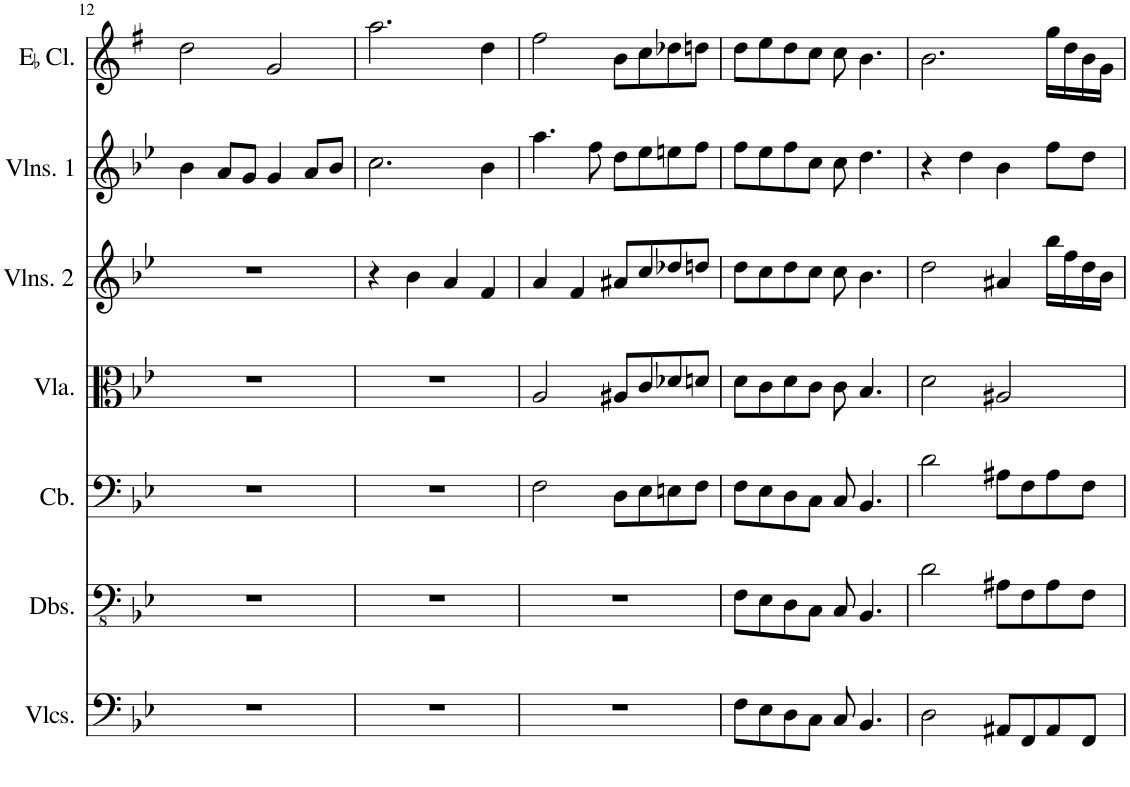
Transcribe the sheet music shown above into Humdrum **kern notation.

**kern	**kern	**kern	**kern	**kern	**kern	**kern
*part7	*part6	*part5	*part4	*part3	*part2	*part1
*staff7	*staff6	*staff5	*staff4	*staff3	*staff2	*staff1
*I"Violoncellos	*I"Double Basses	*I"Contrabass	*I"Viola	*I"Violins 2	*I"Violins 1	*I"EaccidentalFlat Clarinet
*I'Vlcs.	*I'Dbs.	*I'Cb.	*I'Vla.	*I'Vlns. 2	*I'Vlns. 1	*I'EaccidentalFlat Cl.
!!LO:PB:g=z
*clefF4	*clefFv4	*clefF4	*clefC3	*clefG2	*clefG2	*clefG2
*	*	*Trd7c12	*	*	*	*Trd-2c-3
*k[b-e-]	*k[b-e-]	*k[b-e-]	*k[b-e-]	*k[b-e-]	*k[b-e-]	*k[f#]
=12	=12	=12	=12	=12	=12	=12
1r	1r	1r	1r	1r	4b-\	2dd\
.	.	.	.	.	8a/L	.
.	.	.	.	.	8g/J	.
.	.	.	.	.	4g/	2g/
.	.	.	.	.	8a/L	.
.	.	.	.	.	8b-/J	.
=13	=13	=13	=13	=13	=13	=13
1r	1r	1r	1r	4r	2.cc\	2.aa\
.	.	.	.	4b-\	.	.
.	.	.	.	4a/	.	.
.	.	.	.	4f/	4b-\	4dd\
=14	=14	=14	=14	=14	=14	=14
1r	1r	2F\	2A/	4a/	4.aa\	2ff#\
.	.	.	.	4f/	.	.
.	.	.	.	.	8ff\	.
.	.	8D\L	8A#X/L	8a#X/L	8dd\L	8b\L
.	.	8E-\	8c/	8cc/	8ee-\	8cc\
.	.	8En\	8d-X/	8dd-X/	8een\	8dd-X\
.	.	8F\J	8dn/J	8ddn/J	8ff\J	8ddn\J
=15	=15	=15	=15	=15	=15	=15
8F\L	8FF\L	8F\L	8d\L	8dd\L	8ff\L	8dd\L
8E-\	8EE-\	8E-\	8c\	8cc\	8ee-\	8ee\
8D\	8DD\	8D\	8d\	8dd\	8ff\	8dd\
8C\J	8CC\J	8C\J	8c\J	8cc\J	8cc\J	8cc\J
8C/	8CC/	8C/	8c\	8cc\	8cc\	8cc\
4.BB-/	4.BBB-/	4.BB-/	4.B-/	4.b-\	4.dd\	4.b\
=16	=16	=16	=16	=16	=16	=16
2D\	2D\	2d\	2d\	2dd\	4r	2.b\
.	.	.	.	.	4dd\	.
8AA#X/L	8AA#X\L	8A#X\L	2A#X/	4a#X/	4b-\	.
8FF/	8FF\	8F\	.	.	.	.
8AA#/	8AA#\	8A#\	.	16bb-\LL	8ff\L	16gg\LL
.	.	.	.	16ff\	.	16dd\
8FF/J	8FF\J	8F\J	.	16dd\	8dd\J	16b\
.	.	.	.	16b-\JJ	.	16g\JJ
=	=	=	=	=	=	=
*-	*-	*-	*-	*-	*-	*-
